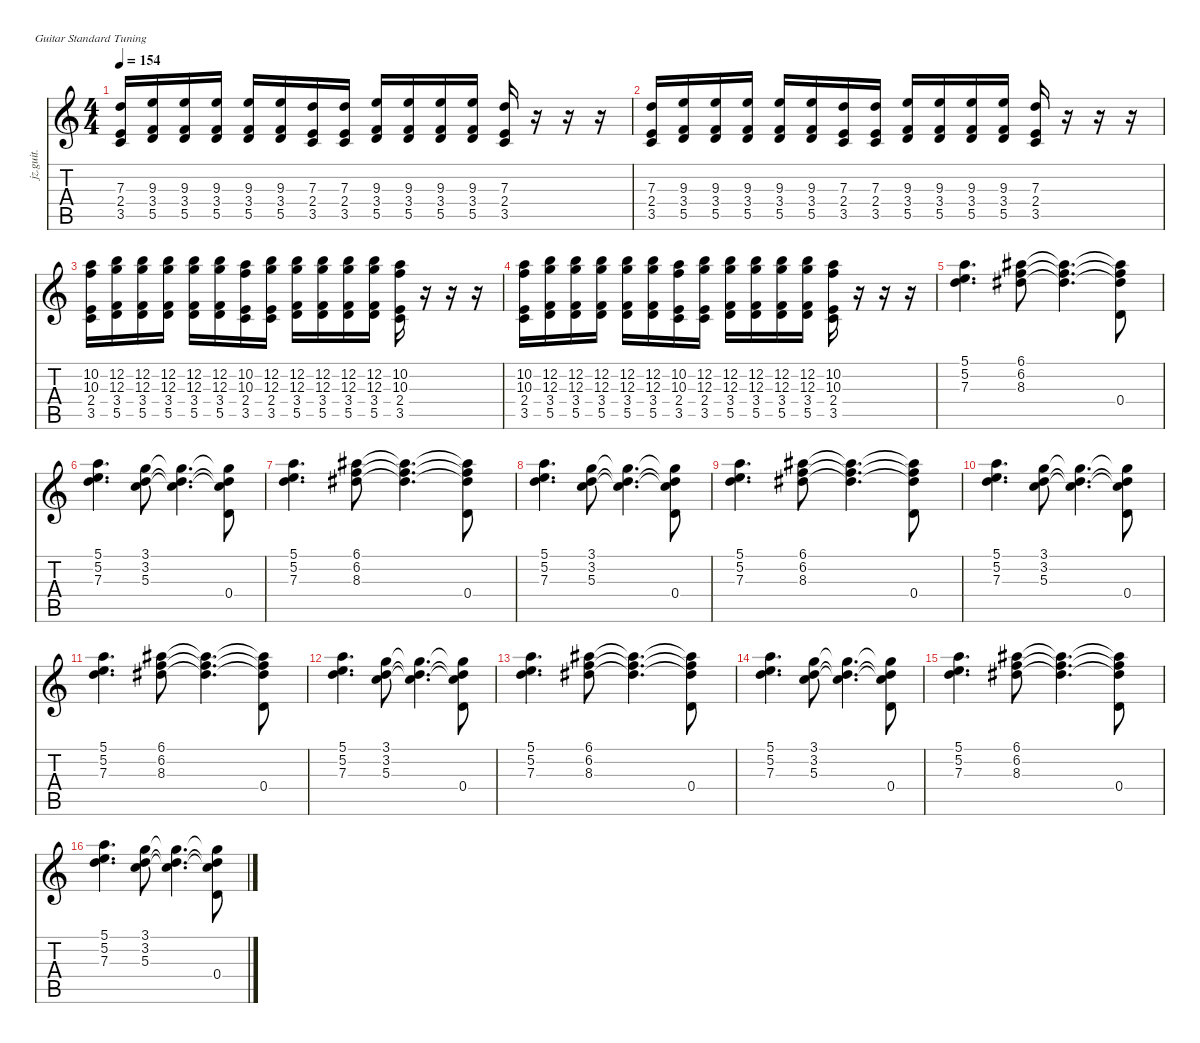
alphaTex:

\defaultSystemsLayout 4
\hideDynamics
\bracketExtendMode nobrackets
\otherSystemsTrackNameOrientation horizontal
\track ("Rhythm" "jz.guit.") {instrument electricguitarjazz}
\staff {score tabs}
\tuning (E4 B3 G3 D3 A2 E2)
\ts (4 4)
\tempo 154
\clef g2
\ks c
(7.3 2.4 3.5).16{dy f beam Up} (9.3 3.4 5.5).16{beam Up} (9.3 3.4 5.5).16{beam Up} (9.3 3.4 5.5).16{beam Up} (9.3 3.4 5.5).16{beam Up} (9.3 3.4 5.5).16{beam Up} (7.3 2.4 3.5).16{beam Up} (7.3 2.4 3.5).16{beam Up} (9.3 3.4 5.5).16{beam Up} (9.3 3.4 5.5).16{beam Up} (9.3 3.4 5.5).16{beam Up} (9.3 3.4 5.5).16{beam Up} (7.3 2.4 3.5).16{beam Up} r.16{beam Up} r.16{beam Up} r.16{beam Up} |
(7.3 2.4 3.5).16{beam Up} (9.3 3.4 5.5).16{beam Up} (9.3 3.4 5.5).16{beam Up} (9.3 3.4 5.5).16{beam Up} (9.3 3.4 5.5).16{beam Up} (9.3 3.4 5.5).16{beam Up} (7.3 2.4 3.5).16{beam Up} (7.3 2.4 3.5).16{beam Up} (9.3 3.4 5.5).16{beam Up} (9.3 3.4 5.5).16{beam Up} (9.3 3.4 5.5).16{beam Up} (9.3 3.4 5.5).16{beam Up} (7.3 2.4 3.5).16{beam Up} r.16{beam Up} r.16{beam Up} r.16{beam Up} |
(10.2 10.3 2.4 3.5).16{beam Down} (12.2 12.3 3.4 5.5).16{beam Down} (12.2 12.3 3.4 5.5).16{beam Down} (12.2 12.3 3.4 5.5).16{beam Down} (12.2 12.3 3.4 5.5).16{beam Down} (12.2 12.3 3.4 5.5).16{beam Down} (10.2 10.3 2.4 3.5).16{beam Down} (12.2 12.3 2.4 3.5).16{beam Down} (12.2 12.3 3.4 5.5).16{beam Down} (12.2 12.3 3.4 5.5).16{beam Down} (12.2 12.3 3.4 5.5).16{beam Down} (12.2 12.3 3.4 5.5).16{beam Down} (10.2 10.3 2.4 3.5).16{beam Down} r.16{beam Down} r.16{beam Down} r.16{beam Down} |
(10.2 10.3 2.4 3.5).16{beam Down} (12.2 12.3 3.4 5.5).16{beam Down} (12.2 12.3 3.4 5.5).16{beam Down} (12.2 12.3 3.4 5.5).16{beam Down} (12.2 12.3 3.4 5.5).16{beam Down} (12.2 12.3 3.4 5.5).16{beam Down} (10.2 10.3 2.4 3.5).16{beam Down} (12.2 12.3 2.4 3.5).16{beam Down} (12.2 12.3 3.4 5.5).16{beam Down} (12.2 12.3 3.4 5.5).16{beam Down} (12.2 12.3 3.4 5.5).16{beam Down} (12.2 12.3 3.4 5.5).16{beam Down} (10.2 10.3 2.4 3.5).16{beam Down} r.16{beam Down} r.16{beam Down} r.16{beam Down} |
(5.1 5.2 7.3).4{d instrument electricguitarjazz beam Down} (6.1{acc #} 6.2 8.3{acc #}).8{beam Down} (6.1{t acc #} 6.2{t} 8.3{t acc #}).4{d beam Down} (6.1{t acc #} 6.2{t} 8.3{t acc #} 0.4).8{beam Down} |
(5.1 5.2 7.3).4{d beam Down} (3.1 3.2 5.3).8{beam Down} (3.1{t} 3.2{t} 5.3{t}).4{d beam Down} (3.1{t} 3.2{t} 5.3{t} 0.4).8{beam Down} |
(5.1 5.2 7.3).4{d beam Down} (6.1{acc #} 6.2 8.3{acc #}).8{beam Down} (6.1{t acc #} 6.2{t} 8.3{t acc #}).4{d beam Down} (6.1{t acc #} 6.2{t} 8.3{t acc #} 0.4).8{beam Down} |
(5.1 5.2 7.3).4{d beam Down} (3.1 3.2 5.3).8{beam Down} (3.1{t} 3.2{t} 5.3{t}).4{d beam Down} (3.1{t} 3.2{t} 5.3{t} 0.4).8{beam Down} |
(5.1 5.2 7.3).4{d beam Down} (6.1{acc #} 6.2 8.3{acc #}).8{beam Down} (6.1{t acc #} 6.2{t} 8.3{t acc #}).4{d beam Down} (6.1{t acc #} 6.2{t} 8.3{t acc #} 0.4).8{beam Down} |
(5.1 5.2 7.3).4{d beam Down} (3.1 3.2 5.3).8{beam Down} (3.1{t} 3.2{t} 5.3{t}).4{d beam Down} (3.1{t} 3.2{t} 5.3{t} 0.4).8{beam Down} |
(5.1 5.2 7.3).4{d beam Down} (6.1{acc #} 6.2 8.3{acc #}).8{beam Down} (6.1{t acc #} 6.2{t} 8.3{t acc #}).4{d beam Down} (6.1{t acc #} 6.2{t} 8.3{t acc #} 0.4).8{beam Down} |
(5.1 5.2 7.3).4{d beam Down} (3.1 3.2 5.3).8{beam Down} (3.1{t} 3.2{t} 5.3{t}).4{d beam Down} (3.1{t} 3.2{t} 5.3{t} 0.4).8{beam Down} |
(5.1 5.2 7.3).4{d beam Down} (6.1{acc #} 6.2 8.3{acc #}).8{beam Down} (6.1{t acc #} 6.2{t} 8.3{t acc #}).4{d beam Down} (6.1{t acc #} 6.2{t} 8.3{t acc #} 0.4).8{beam Down} |
(5.1 5.2 7.3).4{d beam Down} (3.1 3.2 5.3).8{beam Down} (3.1{t} 3.2{t} 5.3{t}).4{d beam Down} (3.1{t} 3.2{t} 5.3{t} 0.4).8{beam Down} |
(5.1 5.2 7.3).4{d beam Down} (6.1{acc #} 6.2 8.3{acc #}).8{beam Down} (6.1{t acc #} 6.2{t} 8.3{t acc #}).4{d beam Down} (6.1{t acc #} 6.2{t} 8.3{t acc #} 0.4).8{beam Down} |
(5.1 5.2 7.3).4{d beam Down} (3.1 3.2 5.3).8{beam Down} (3.1{t} 3.2{t} 5.3{t}).4{d beam Down} (3.1{t} 3.2{t} 5.3{t} 0.4).8{beam Down}
